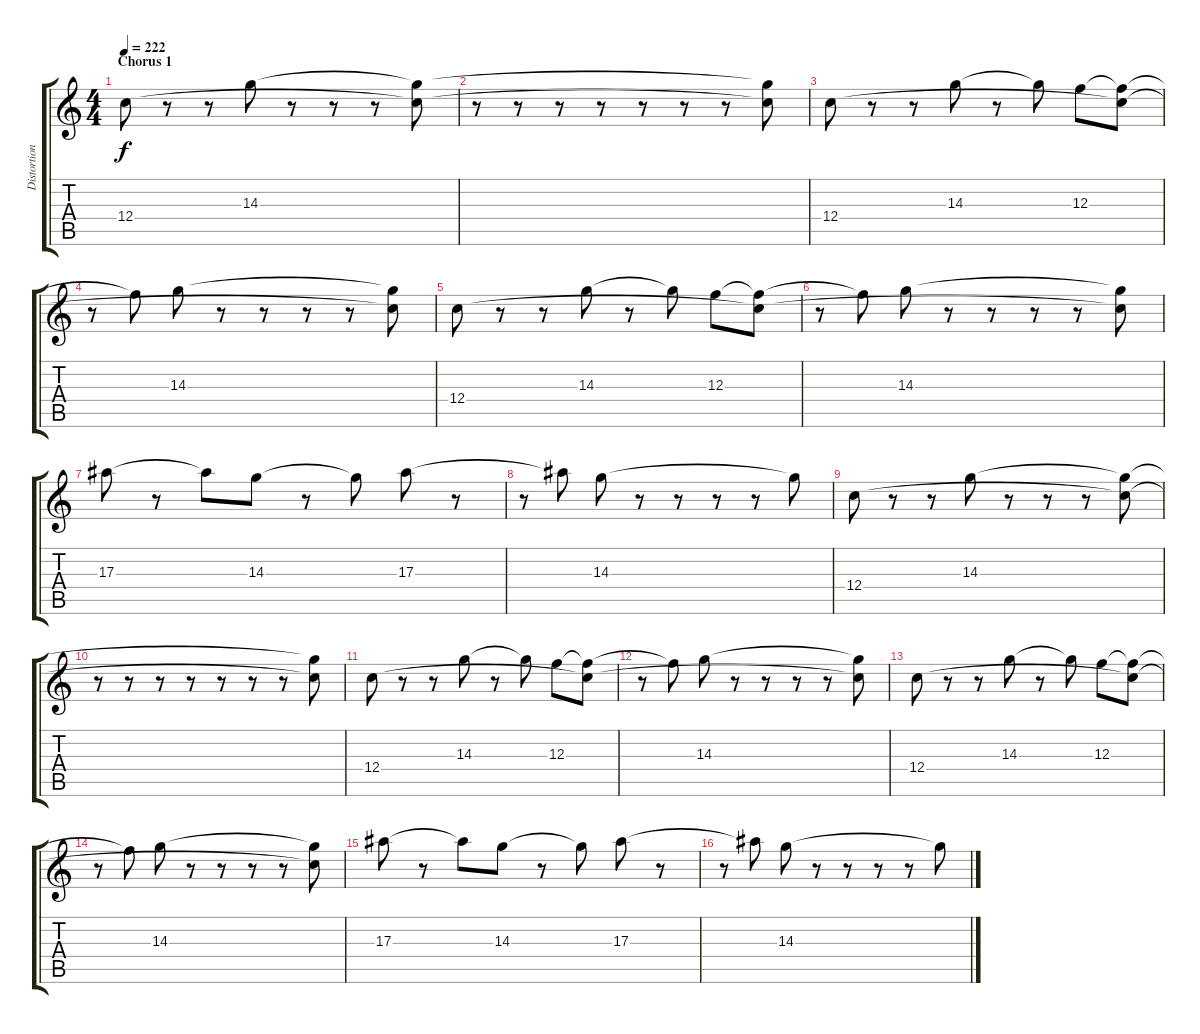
\track ("Distortion 2" "Distortion") {instrument distortionguitar}
\staff {score tabs}
\tuning (D4 A3 F3 C3 G2 C2) {hide}
\ts (4 4)
\section ("" "Chorus 1")
\tempo 222
\clef g2
\ks c
12.4.8{dy f} r.8 r.8 14.3.8 r.8 r.8 r.8 (14.3{t} 12.4{t}).8 |
r.8 r.8 r.8 r.8 r.8 r.8 r.8 (14.3{t} 12.4{t}).8 |
12.4.8 r.8 r.8 14.3.8 r.8 14.3{t}.8 12.3.8 (12.3{t} 12.4{t}).8 |
r.8 12.3{t}.8 14.3.8 r.8 r.8 r.8 r.8 (14.3{t} 12.4{t}).8 |
12.4.8 r.8 r.8 14.3.8 r.8 14.3{t}.8 12.3.8 (12.3{t} 12.4{t}).8 |
r.8 12.3{t}.8 14.3.8 r.8 r.8 r.8 r.8 (14.3{t} 12.4{t}).8 |
17.3.8 r.8 17.3{t}.8 14.3.8 r.8 14.3{t}.8 17.3.8 r.8 |
r.8 17.3{t}.8 14.3.8 r.8 r.8 r.8 r.8 14.3{t}.8 |
12.4.8 r.8 r.8 14.3.8 r.8 r.8 r.8 (14.3{t} 12.4{t}).8 |
r.8 r.8 r.8 r.8 r.8 r.8 r.8 (14.3{t} 12.4{t}).8 |
12.4.8 r.8 r.8 14.3.8 r.8 14.3{t}.8 12.3.8 (12.3{t} 12.4{t}).8 |
r.8 12.3{t}.8 14.3.8 r.8 r.8 r.8 r.8 (14.3{t} 12.4{t}).8 |
12.4.8 r.8 r.8 14.3.8 r.8 14.3{t}.8 12.3.8 (12.3{t} 12.4{t}).8 |
r.8 12.3{t}.8 14.3.8 r.8 r.8 r.8 r.8 (14.3{t} 12.4{t}).8 |
17.3.8 r.8 17.3{t}.8 14.3.8 r.8 14.3{t}.8 17.3.8 r.8 |
r.8 17.3{t}.8 14.3.8 r.8 r.8 r.8 r.8 14.3{t}.8
